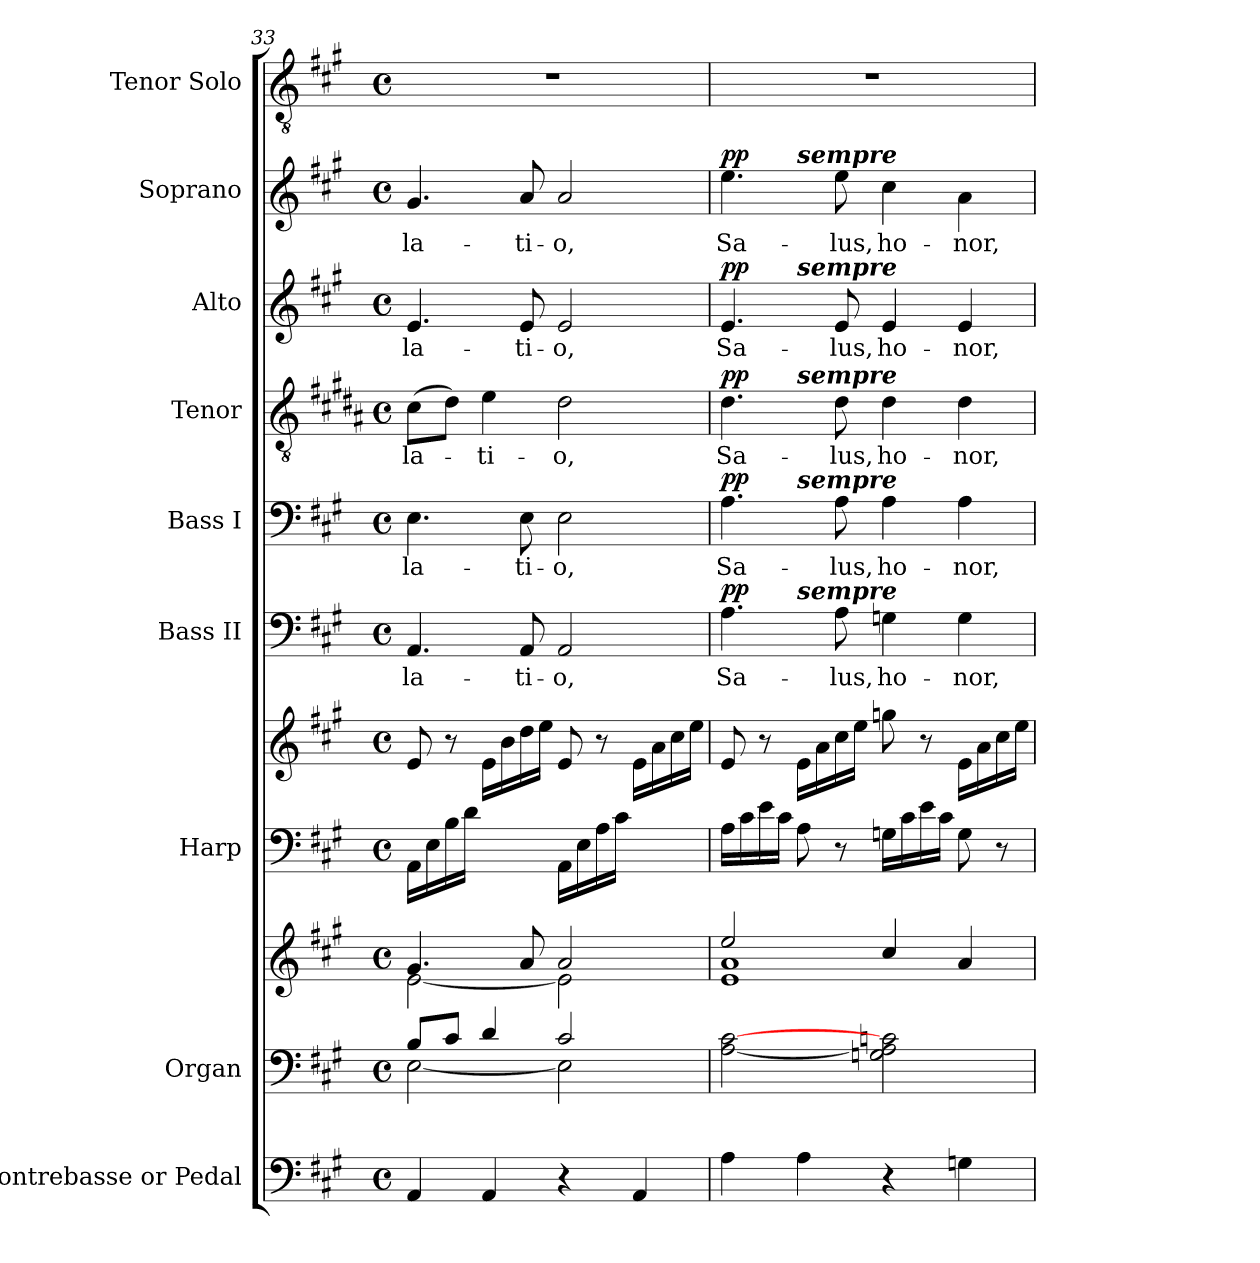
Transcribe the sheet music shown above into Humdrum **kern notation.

**kern	**kern	**kern	**kern	**kern	**kern	**text	**dynam	**kern	**text	**dynam	**kern	**text	**dynam	**kern	**text	**dynam	**kern	**text	**dynam	**kern
*part9	*part8	*part8	*part7	*part7	*part6	*part6	*part6	*part5	*part5	*part5	*part4	*part4	*part4	*part3	*part3	*part3	*part2	*part2	*part2	*part1
*staff11	*staff10	*staff9	*staff8	*staff7	*staff6	*staff6	*staff6	*staff5	*staff5	*staff5	*staff4	*staff4	*staff4	*staff3	*staff3	*staff3	*staff2	*staff2	*staff2	*staff1
*I"Contrebasse  or Pedal	*I"Organ	*	*I"Harp	*	*I"Bass II	*	*	*I"Bass I	*	*	*I"Tenor	*	*	*I"Alto	*	*	*I"Soprano	*	*	*I"Tenor Solo
*	*	*	*I'Hp	*	*I'B-II	*	*	*I'B-I	*	*	*I'T.	*	*	*I'A.	*	*	*I'S.	*	*	*I'Ts
!!LO:PB:g=z
*clefF4	*clefF4	*clefG2	*clefF4	*clefG2	*clefF4	*	*	*clefF4	*	*	*clefGv2	*	*	*clefG2	*	*	*clefG2	*	*	*clefGv2
*	*	*	*	*	*	*	*	*	*	*	*ITrd1c2	*	*	*	*	*	*	*	*	*
*k[f#c#g#]	*k[f#c#g#]	*k[f#c#g#]	*k[f#c#g#]	*k[f#c#g#]	*k[f#c#g#]	*	*	*k[f#c#g#]	*	*	*k[f#c#g#]	*	*	*k[f#c#g#]	*	*	*k[f#c#g#]	*	*	*k[f#c#g#]
*A:	*A:	*A:	*A:	*A:	*A:	*	*	*A:	*	*	*A:	*	*	*A:	*	*	*A:	*	*	*A:
*M4/4	*M4/4	*M4/4	*M4/4	*M4/4	*M4/4	*	*	*M4/4	*	*	*M4/4	*	*	*M4/4	*	*	*M4/4	*	*	*M4/4
*met(c)	*met(c)	*met(c)	*met(c)	*met(c)	*met(c)	*	*	*met(c)	*	*	*met(c)	*	*	*met(c)	*	*	*met(c)	*	*	*met(c)
=33	=33	=33	=33	=33	=33	=33	=33	=33	=33	=33	=33	=33	=33	=33	=33	=33	=33	=33	=33	=33
*	*^	*^	*	*	*	*	*	*	*	*	*	*	*	*	*	*	*	*	*	*
!	!	!	!	!	!	!	!	!LO:LY:b	!	!	!LO:LY:b	!	!	!LO:LY:b	!	!	!LO:LY:b	!	!	!LO:LY:b	!	!
4AA/	8B/L	[<2E\	4.g#/	[<2e\	16AA\LL	8e/	4.AA/	-la-	.	4.E\	-la-	.	(>8B\L	-la-	.	4.e/	-la-	.	4.g#/	-la-	.	1r
.	.	.	.	.	16E\	.	.	.	.	.	.	.	.	.	.	.	.	.	.	.	.	.
.	8c#/J	.	.	.	16B\	8r	.	.	.	.	.	.	8c#\J)	.	.	.	.	.	.	.	.	.
.	.	.	.	.	16d\JJ	.	.	.	.	.	.	.	.	.	.	.	.	.	.	.	.	.
!	!	!	!	!	!	!	!	!	!	!	!	!	!	!LO:LY:b	!	!	!	!	!	!	!	!
4AA/	4d/	.	.	.	4ryy	16e\LL	.	.	.	.	.	.	4d\	-ti-	.	.	.	.	.	.	.	.
.	.	.	.	.	.	16b\	.	.	.	.	.	.	.	.	.	.	.	.	.	.	.	.
!	!	!	!	!	!	!	!	!LO:LY:b	!	!	!LO:LY:b	!	!	!	!	!	!LO:LY:b	!	!	!LO:LY:b	!	!
.	.	.	8a/	.	.	16dd\	8AA/	-ti-	.	8E\	-ti-	.	.	.	.	8e/	-ti-	.	8a/	-ti-	.	.
.	.	.	.	.	.	16ee\JJ	.	.	.	.	.	.	.	.	.	.	.	.	.	.	.	.
!	!	!	!	!	!	!	!	!LO:LY:b	!	!	!LO:LY:b	!	!	!LO:LY:b	!	!	!LO:LY:b	!	!	!LO:LY:b	!	!
4r	2c#/	2E\]	2a/	2e\]	16AA\LL	8e/	2AA/	-o,	.	2E\	-o,	.	2c#\	-o,	.	2e/	-o,	.	2a/	-o,	.	.
.	.	.	.	.	16E\	.	.	.	.	.	.	.	.	.	.	.	.	.	.	.	.	.
.	.	.	.	.	16A\	8r	.	.	.	.	.	.	.	.	.	.	.	.	.	.	.	.
.	.	.	.	.	16c#\JJ	.	.	.	.	.	.	.	.	.	.	.	.	.	.	.	.	.
4AA/	.	.	.	.	4ryy	16e\LL	.	.	.	.	.	.	.	.	.	.	.	.	.	.	.	.
.	.	.	.	.	.	16a\	.	.	.	.	.	.	.	.	.	.	.	.	.	.	.	.
.	.	.	.	.	.	16cc#\	.	.	.	.	.	.	.	.	.	.	.	.	.	.	.	.
.	.	.	.	.	.	16ee\JJ	.	.	.	.	.	.	.	.	.	.	.	.	.	.	.	.
*	*v	*v	*	*	*	*	*	*	*	*	*	*	*	*	*	*	*	*	*	*	*	*
=34	=34	=34	=34	=34	=34	=34	=34	=34	=34	=34	=34	=34	=34	=34	=34	=34	=34	=34	=34	=34	=34
!	!	!	!	!	!	!	!LO:LY:b	!LO:DY:a	!	!LO:LY:b	!LO:DY:a	!	!LO:LY:b	!LO:DY:a	!	!LO:LY:b	!LO:DY:a	!	!LO:LY:b	!LO:DY:a	!
*	*	*	*	*	*	*^	*	*	*^	*	*	*^	*	*	*^	*	*	*^	*	*	*
4A\	[>2A\ [>2c#\	2ee/	1e 1a	16A\LL	8e/	4.A\	4ryy	Sa-	pp	4.A\	4ryy	Sa-	pp	4.c#\	4ryy	Sa-	pp	4.e/	4ryy	Sa-	pp	4.ee\	4ryy	Sa-	pp	1r
.	.	.	.	16c#\	.	.	.	.	.	.	.	.	.	.	.	.	.	.	.	.	.	.	.	.	.	.
.	.	.	.	16e\	8r	.	.	.	.	.	.	.	.	.	.	.	.	.	.	.	.	.	.	.	.	.
.	.	.	.	16c#\JJ	.	.	.	.	.	.	.	.	.	.	.	.	.	.	.	.	.	.	.	.	.	.
!	!	!	!	!	!	!	!	!	!	!	!	!	!	!	!	!	!	!	!	!	!	!	!LO:TX:a:Bi:t=sempre	!	!	!
!	!	!	!	!	!	!	!	!	!	!	!	!	!	!	!	!	!	!	!LO:TX:a:Bi:t=sempre	!	!	!	!	!	!	!
!	!	!	!	!	!	!	!	!	!	!	!	!	!	!	!LO:TX:a:Bi:t=sempre	!	!	!	!	!	!	!	!	!	!	!
!	!	!	!	!	!	!	!	!	!	!	!LO:TX:a:Bi:t=sempre	!	!	!	!	!	!	!	!	!	!	!	!	!	!	!
!	!	!	!	!	!	!	!LO:TX:a:Bi:t=sempre	!	!	!	!	!	!	!	!	!	!	!	!	!	!	!	!	!	!	!
4A\	.	.	.	8A\	16e\LL	.	2.ryy	.	.	.	2.ryy	.	.	.	2.ryy	.	.	.	2.ryy	.	.	.	2.ryy	.	.	.
.	.	.	.	.	16a\	.	.	.	.	.	.	.	.	.	.	.	.	.	.	.	.	.	.	.	.	.
!	!	!	!	!	!	!	!	!LO:LY:b	!	!	!	!LO:LY:b	!	!	!	!LO:LY:b	!	!	!	!LO:LY:b	!	!	!	!LO:LY:b	!	!
.	.	.	.	8r	16cc#\	8A\	.	-lus,	.	8A\	.	-lus,	.	8c#\	.	-lus,	.	8e/	.	-lus,	.	8ee\	.	-lus,	.	.
.	.	.	.	.	16ee\JJ	.	.	.	.	.	.	.	.	.	.	.	.	.	.	.	.	.	.	.	.	.
!	!	!	!	!	!	!	!	!LO:LY:b	!	!	!	!LO:LY:b	!	!	!	!LO:LY:b	!	!	!	!LO:LY:b	!	!	!	!LO:LY:b	!	!
4r	2Gn\ 2A\] 2c\	4cc#/	.	16Gn\LL	8ggn\	4Gn\	.	ho-	.	4A\	.	ho-	.	4c#\	.	ho-	.	4e/	.	ho-	.	4cc#\	.	ho-	.	.
.	.	.	.	16c#\	.	.	.	.	.	.	.	.	.	.	.	.	.	.	.	.	.	.	.	.	.	.
.	.	.	.	16e\	8r	.	.	.	.	.	.	.	.	.	.	.	.	.	.	.	.	.	.	.	.	.
.	.	.	.	16c#\JJ	.	.	.	.	.	.	.	.	.	.	.	.	.	.	.	.	.	.	.	.	.	.
!	!	!	!	!	!	!	!	!LO:LY:b	!	!	!	!LO:LY:b	!	!	!	!LO:LY:b	!	!	!	!LO:LY:b	!	!	!	!LO:LY:b	!	!
4Gn\	.	4a/	.	8G\	16e\LL	4G\	.	-nor,	.	4A\	.	-nor,	.	4c#\	.	-nor,	.	4e/	.	-nor,	.	4a\	.	-nor,	.	.
.	.	.	.	.	16a\	.	.	.	.	.	.	.	.	.	.	.	.	.	.	.	.	.	.	.	.	.
.	.	.	.	8r	16cc#\	.	.	.	.	.	.	.	.	.	.	.	.	.	.	.	.	.	.	.	.	.
.	.	.	.	.	16ee\JJ	.	.	.	.	.	.	.	.	.	.	.	.	.	.	.	.	.	.	.	.	.
*	*	*	*	*	*	*v	*v	*	*	*	*	*	*	*v	*v	*	*	*v	*v	*	*	*v	*v	*	*	*
*	*	*v	*v	*	*	*	*	*	*v	*v	*	*	*	*	*	*	*	*	*	*	*	*
=	=	=	=	=	=	=	=	=	=	=	=	=	=	=	=	=	=	=	=	=
*-	*-	*-	*-	*-	*-	*-	*-	*-	*-	*-	*-	*-	*-	*-	*-	*-	*-	*-	*-	*-
